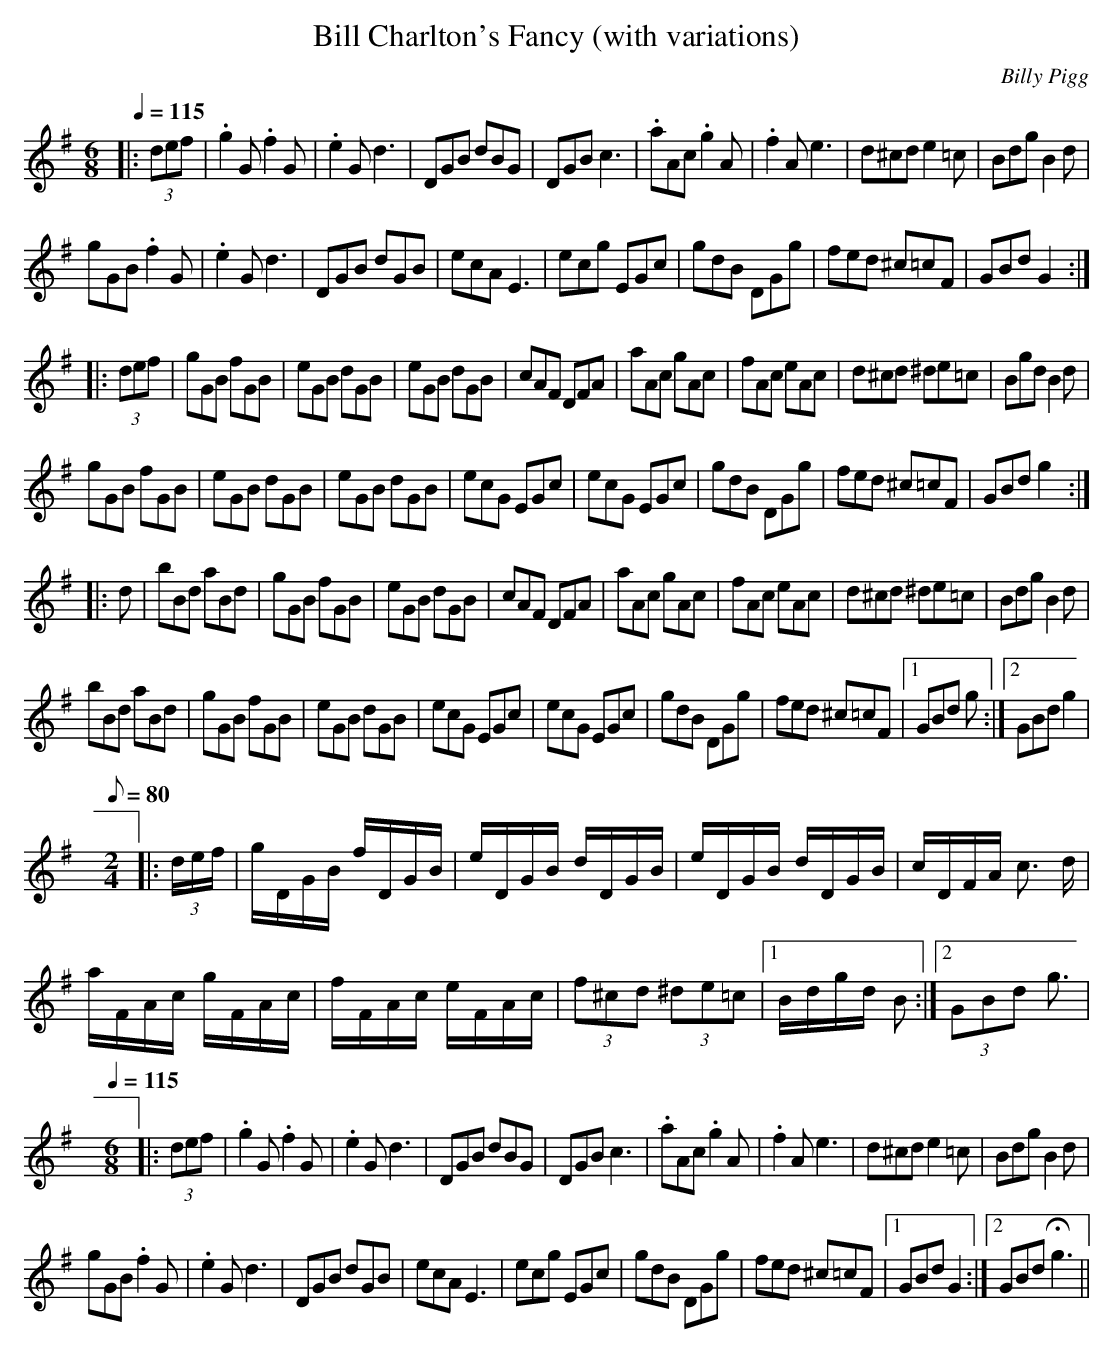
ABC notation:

X:1
T:Bill Charlton's Fancy (with variations)
C:Billy Pigg
Q:1/4=115
M:6/8
L:1/8
K:G
|: (3def| .g2 G .f2 G | .e2 G d3 | DGB dBG | DGB c3 | .aAc .g2 A | .f2 A e3 | d^cd e2 =c |Bdg B2 d |
gGB .f2 G | .e2 G d3 | DGB dGB | ecA E3 | ecg EGc | gdB DGg | fed ^c=cF| GBd G2 :|
|: (3def | gGB fGB | eGB dGB | eGB dGB | cAF DFA | aAc gAc | fAc eAc | d^cd ^de=c | Bgd B2 d |
gGB fGB | eGB dGB | eGB dGB | ecG EGc | ecG EGc | gdB DGg | fed ^c=cF | GBd g2 :|
|: d | bBd aBd | gGB fGB | eGB dGB | cAF DFA | aAc gAc | fAc eAc | d^cd ^de=c | Bdg B2 d |
bBd aBd | gGB fGB | eGB dGB | ecG EGc | ecG EGc | gdB DGg | fed ^c=cF |1 GBd g :|2 GBd g2 |
Q:80
M:2/4
L:1/16
|: (3def | gDGB fDGB | eDGB dDGB | eDGB dDGB | cDFA c3 d |
aFAc gFAc | fFAc eFAc | (3f2^c2d2 (3^d2e2=c2 |1 Bdgd B2 :|2 (3G2B2d2 g3 |
Q:1/4=115
M:6/8
L:1/8
|: (3def| .g2 G .f2 G | .e2 G d3 | DGB dBG | DGB c3 | .aAc .g2 A | .f2 A e3 | d^cd e2 =c |Bdg B2 d |
gGB .f2 G | .e2 G d3 | DGB dGB | ecA E3 | ecg EGc | gdB DGg | fed ^c=cF|1 GBd G2 :|2 GBd Hg3 ||
